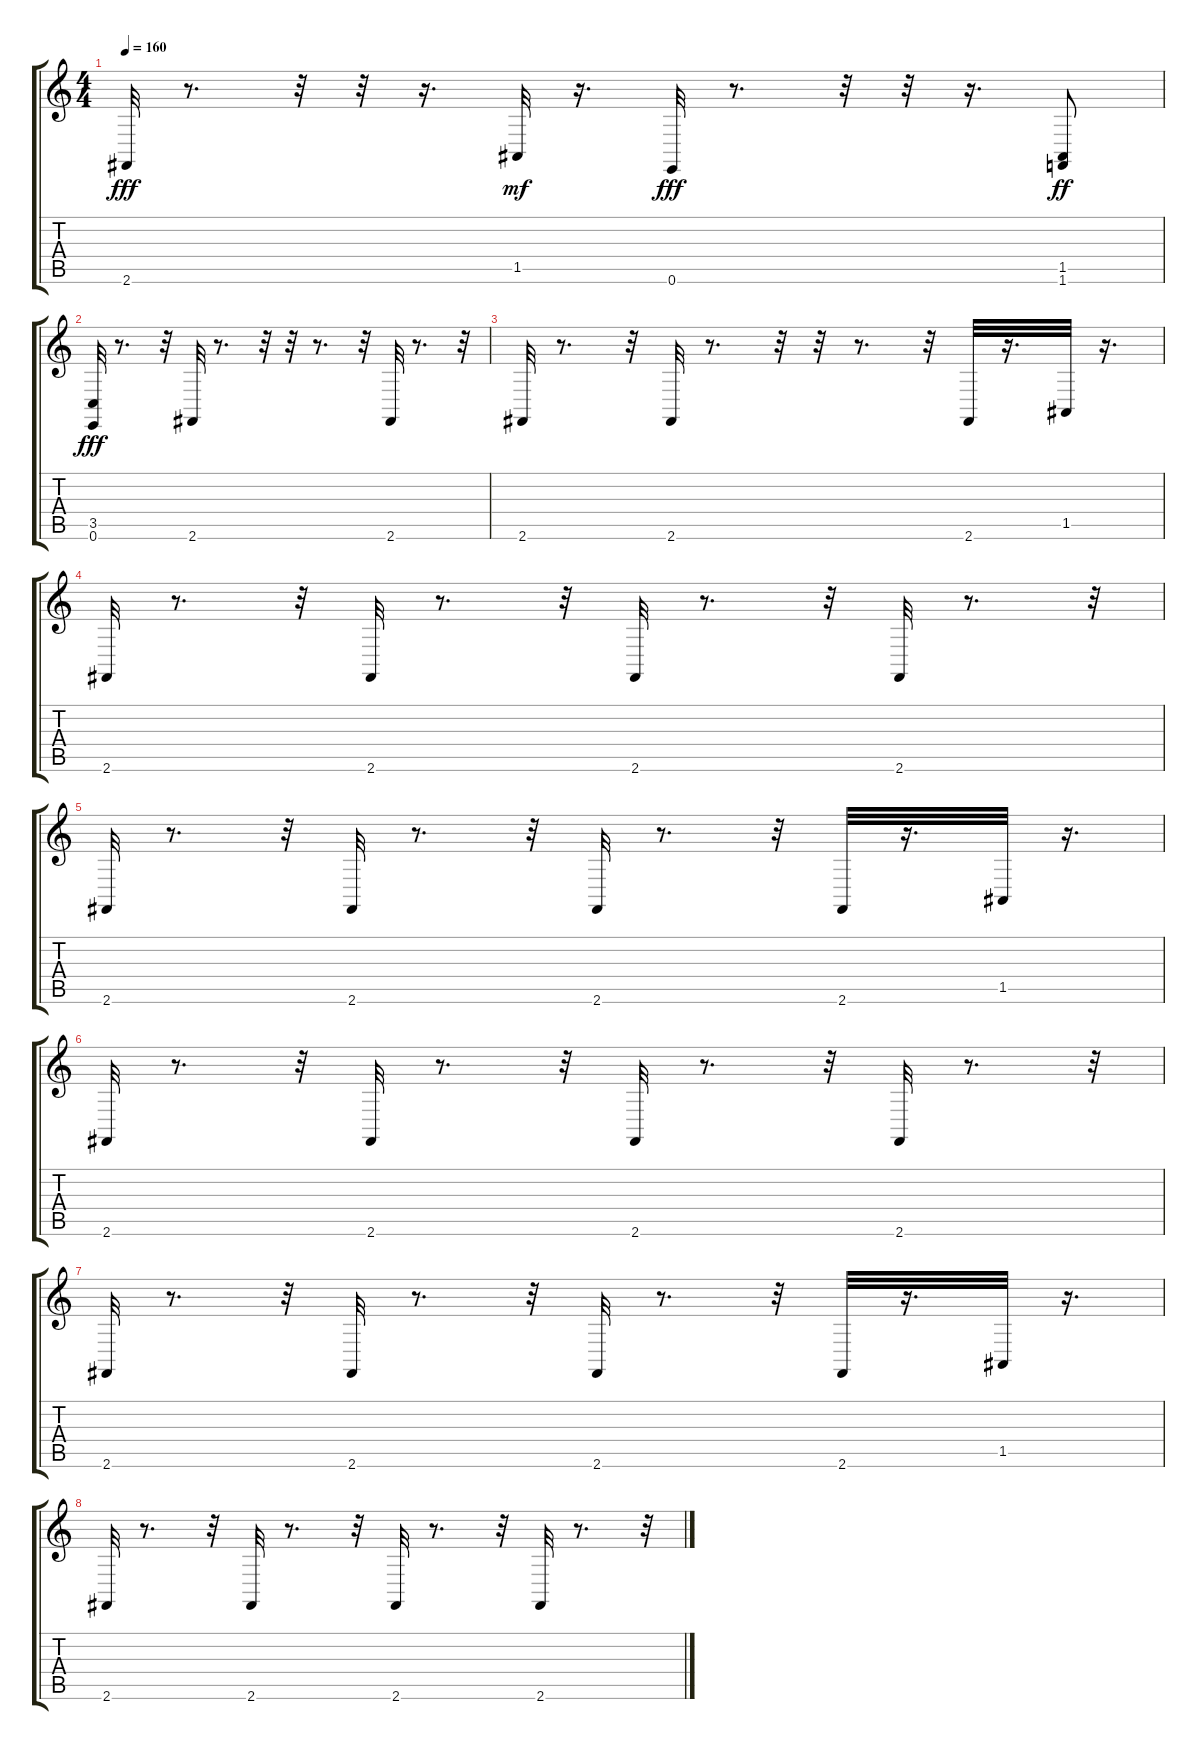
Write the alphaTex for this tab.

\track "" {instrument drawbarorgan}
\staff {score tabs}
\tuning (E4 B3 G3 D3 A2 E2) {hide}
\ts (4 4)
\tempo 160
\clef g2
\ks c
2.6.32{dy fff} r.8{d} r.32 r.32 r.16{d} 1.5.32{dy mf} r.16{d} 0.6.32{dy fff} r.8{d} r.32 r.32 r.16{d} (1.5 1.6).8{dy ff} |
(3.5 0.6).32{dy fff} r.8{d} r.32 2.6.32 r.8{d} r.32 r.32 r.8{d} r.32 2.6.32 r.8{d} r.32 |
2.6.32 r.8{d} r.32 2.6.32 r.8{d} r.32 r.32 r.8{d} r.32 2.6.32 r.16{d} 1.5.32 r.16{d} |
2.6.32 r.8{d} r.32 2.6.32 r.8{d} r.32 2.6.32 r.8{d} r.32 2.6.32 r.8{d} r.32 |
2.6.32 r.8{d} r.32 2.6.32 r.8{d} r.32 2.6.32 r.8{d} r.32 2.6.32 r.16{d} 1.5.32 r.16{d} |
2.6.32 r.8{d} r.32 2.6.32 r.8{d} r.32 2.6.32 r.8{d} r.32 2.6.32 r.8{d} r.32 |
2.6.32 r.8{d} r.32 2.6.32 r.8{d} r.32 2.6.32 r.8{d} r.32 2.6.32 r.16{d} 1.5.32 r.16{d} |
2.6.32 r.8{d} r.32 2.6.32 r.8{d} r.32 2.6.32 r.8{d} r.32 2.6.32 r.8{d} r.32
